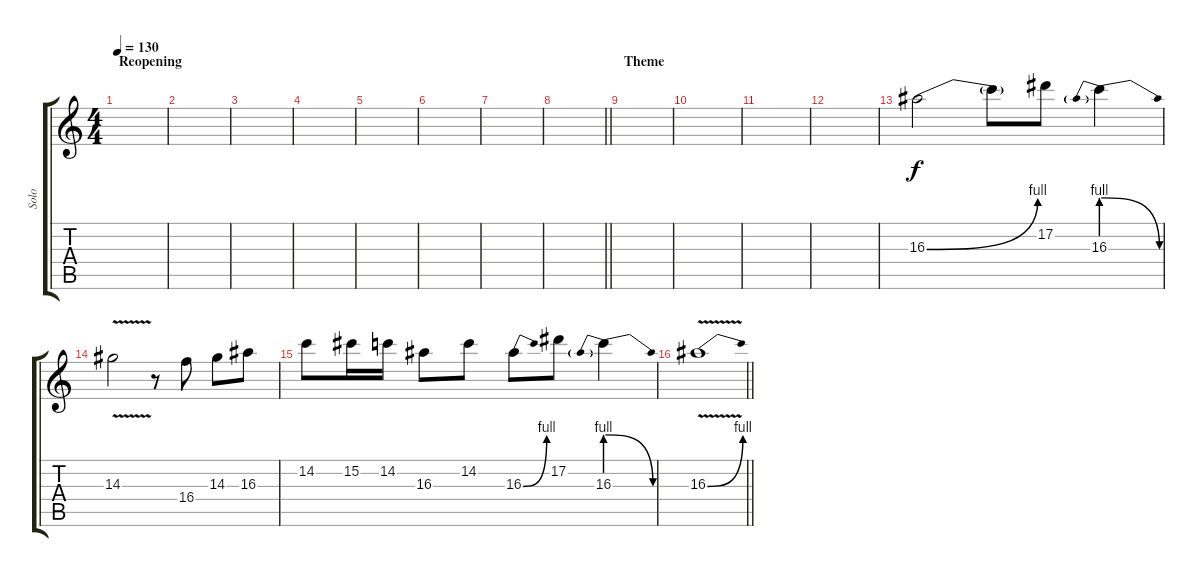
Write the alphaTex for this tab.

\track ("Solo" "Solo") {instrument overdrivenguitar}
\staff {score tabs}
\tuning (Eb4 Bb3 Gb3 Db3 Ab2 Eb2) {hide}
\ts (4 4)
\section ("" "Reopening")
\tempo 130
\clef g2
\ks c
|
|
|
|
|
|
|
\barLineRight lightlight
|
\section ("" "Theme")
|
|
|
|
16.3{be (bend 0 0 60 4)}.2 16.3{t}.8 17.2.8 16.3{be (prebendrelease 0 4 60 0)}.4 |
14.3{v}.2 r.8 16.4.8 14.3.8 16.3.8 |
14.2.8 15.2.16 14.2.16 16.3.8 14.2.8 16.3{be (bend 0 0 60 4)}.8 17.2.8 16.3{be (prebendrelease 0 4 60 0)}.4 |
\barLineRight lightlight
16.3{be (bend 0 0 60 4) v}.1
